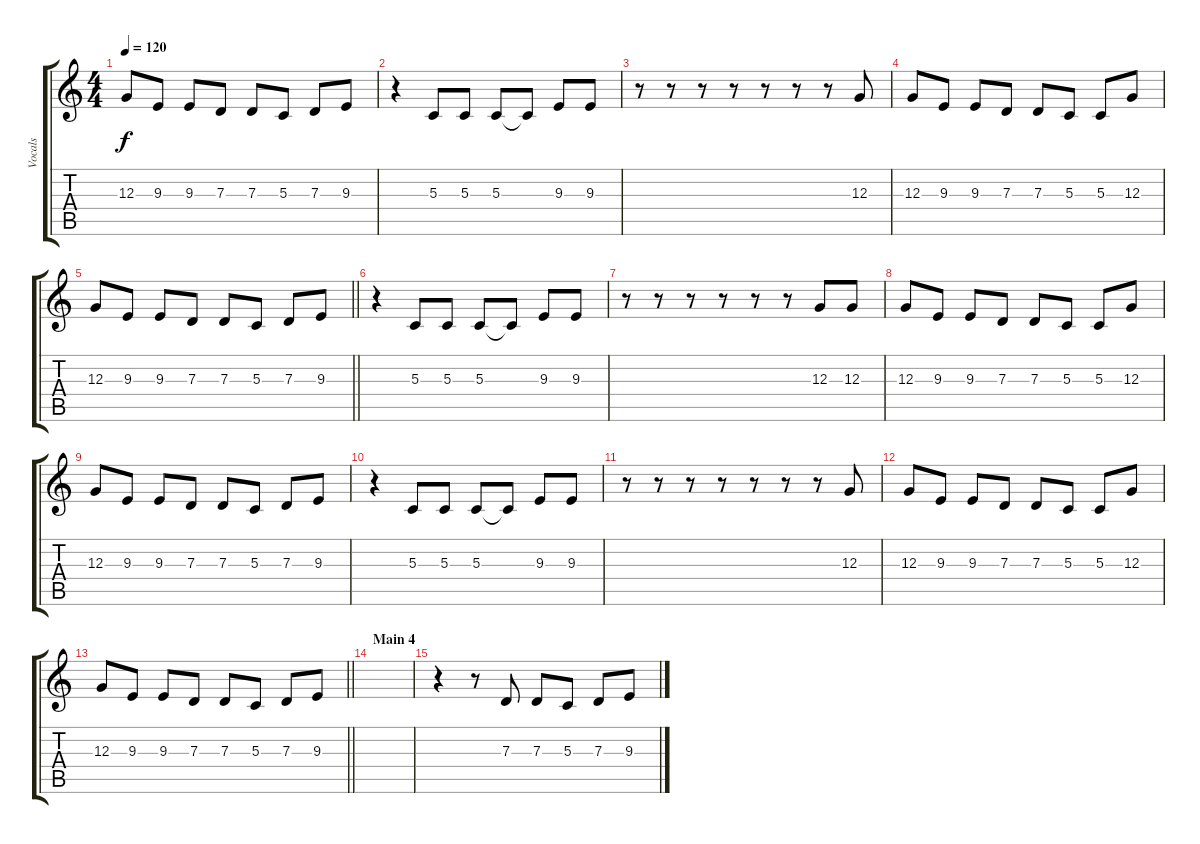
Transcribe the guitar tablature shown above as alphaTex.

\track ("Vocals" "Vocals") {instrument clarinet}
\staff {score tabs}
\tuning (E4 B3 G3 D3 A2 E2) {hide}
\ts (4 4)
\tempo 120
\clef g2
\ks c
12.3.8{dy f} 9.3.8 9.3.8 7.3.8 7.3.8 5.3.8 7.3.8 9.3.8 |
r.4 5.3.8 5.3.8 5.3.8 5.3{t}.8 9.3.8 9.3.8 |
r.8 r.8 r.8 r.8 r.8 r.8 r.8 12.3.8 |
12.3.8 9.3.8 9.3.8 7.3.8 7.3.8 5.3.8 5.3.8 12.3.8 |
\barLineRight lightlight
12.3.8 9.3.8 9.3.8 7.3.8 7.3.8 5.3.8 7.3.8 9.3.8 |
\section ("" "")
r.4 5.3.8 5.3.8 5.3.8 5.3{t}.8 9.3.8 9.3.8 |
r.8 r.8 r.8 r.8 r.8 r.8 12.3.8 12.3.8 |
12.3.8 9.3.8 9.3.8 7.3.8 7.3.8 5.3.8 5.3.8 12.3.8 |
12.3.8 9.3.8 9.3.8 7.3.8 7.3.8 5.3.8 7.3.8 9.3.8 |
r.4 5.3.8 5.3.8 5.3.8 5.3{t}.8 9.3.8 9.3.8 |
r.8 r.8 r.8 r.8 r.8 r.8 r.8 12.3.8 |
12.3.8 9.3.8 9.3.8 7.3.8 7.3.8 5.3.8 5.3.8 12.3.8 |
\barLineRight lightlight
12.3.8 9.3.8 9.3.8 7.3.8 7.3.8 5.3.8 7.3.8 9.3.8 |
\section ("" "Main 4")
|
r.4 r.8 7.3.8 7.3.8 5.3.8 7.3.8 9.3.8
